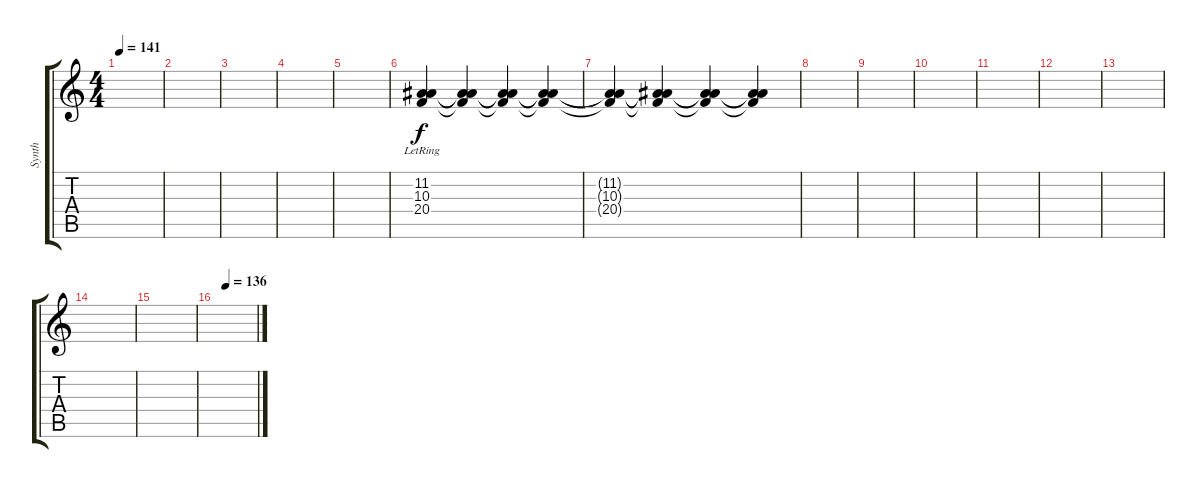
\track ("Synth" "Synth") {instrument stringensemble1}
\staff {score tabs}
\tuning (E4 B3 G3 D3 A2 E2) {hide}
\ts (4 4)
\tempo 141
\clef g2
\ks c
|
|
|
|
|
(11.2 10.3{lr} 20.4).4{volume 9} (11.2{t} 10.3{t} 20.4{t}).4{volume 9} (11.2{t} 10.3{t} 20.4{t}).4{volume 10} (11.2{t} 10.3{t} 20.4{t}).4{volume 11} |
(11.2{t} 10.3{t} 20.4{t}).4{volume 12} (11.2{t} 10.3{t} 20.4{t}).4{volume 13} (11.2{t} 10.3{t} 20.4{t}).4{volume 15} (11.2{t} 10.3{t} 20.4{t}).4{volume 16} |
|
|
|
|
|
|
|
|
\tempo (136 0.25)
